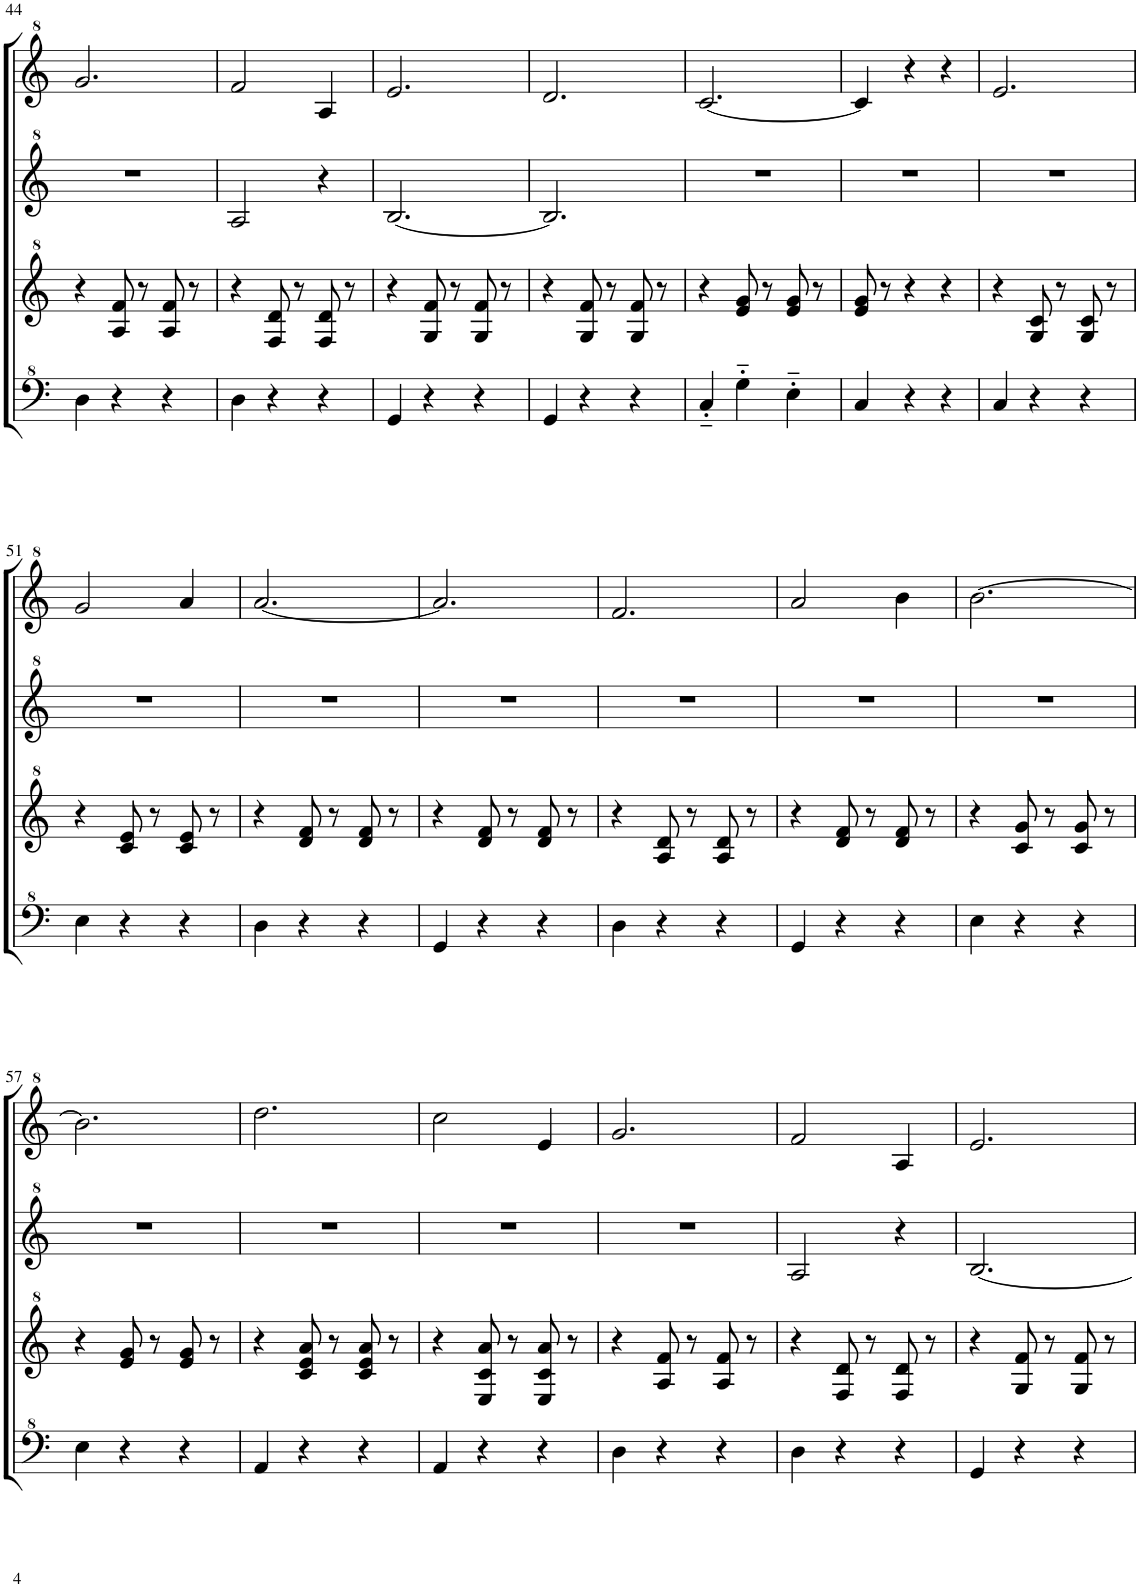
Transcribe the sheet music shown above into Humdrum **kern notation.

**kern	**kern	**kern	**kern
*part1	*part1	*part1	*part1
*staff4	*staff3	*staff2	*staff1
*I"Model III	*	*	*
!!LO:PB:g=z
*clefF^4	*clefG^2	*clefG^2	*clefG^2
*k[]	*k[]	*k[]	*k[]
*M3/4	*M3/4	*M3/4	*M3/4
=44	=44	=44	=44
4d\	4r	2.r	2.gg/
4r	8a/ 8ff/	.	.
.	8r	.	.
4r	8a/ 8ff/	.	.
.	8r	.	.
=45	=45	=45	=45
4d\	4r	2a/	2ff/
4r	8f/ 8dd/	.	.
.	8r	.	.
4r	8f/ 8dd/	4r	4a/
.	8r	.	.
=46	=46	=46	=46
4G/	4r	[2.b/	2.ee/
4r	8g/ 8ff/	.	.
.	8r	.	.
4r	8g/ 8ff/	.	.
.	8r	.	.
=47	=47	=47	=47
4G/	4r	2.b/]	2.dd/
4r	8g/ 8ff/	.	.
.	8r	.	.
4r	8g/ 8ff/	.	.
.	8r	.	.
=48	=48	=48	=48
4c'~/	4r	2.r	[2.cc/
4g'~\	8ee/ 8gg/	.	.
.	8r	.	.
4e'~\	8ee/ 8gg/	.	.
.	8r	.	.
=49	=49	=49	=49
4c/	8ee/ 8gg/	2.r	4cc/]
.	8r	.	.
4r	4r	.	4r
4r	4r	.	4r
=50	=50	=50	=50
4c/	4r	2.r	2.ee/
4r	8g/ 8cc/	.	.
.	8r	.	.
4r	8g/ 8cc/	.	.
.	8r	.	.
!!LO:LB:g=z
=51	=51	=51	=51
4e\	4r	2.r	2gg/
4r	8cc/ 8ee/	.	.
.	8r	.	.
4r	8cc/ 8ee/	.	4aa/
.	8r	.	.
=52	=52	=52	=52
4d\	4r	2.r	[2.aa/
4r	8dd/ 8ff/	.	.
.	8r	.	.
4r	8dd/ 8ff/	.	.
.	8r	.	.
=53	=53	=53	=53
4G/	4r	2.r	2.aa/]
4r	8dd/ 8ff/	.	.
.	8r	.	.
4r	8dd/ 8ff/	.	.
.	8r	.	.
=54	=54	=54	=54
4d\	4r	2.r	2.ff/
4r	8a/ 8dd/	.	.
.	8r	.	.
4r	8a/ 8dd/	.	.
.	8r	.	.
=55	=55	=55	=55
4G/	4r	2.r	2aa/
4r	8dd/ 8ff/	.	.
.	8r	.	.
4r	8dd/ 8ff/	.	4bb\
.	8r	.	.
=56	=56	=56	=56
4e\	4r	2.r	[2.bb\
4r	8cc/ 8gg/	.	.
.	8r	.	.
4r	8cc/ 8gg/	.	.
.	8r	.	.
!!LO:LB:g=z
=57	=57	=57	=57
4e\	4r	2.r	2.bb\]
4r	8ee/ 8gg/	.	.
.	8r	.	.
4r	8ee/ 8gg/	.	.
.	8r	.	.
=58	=58	=58	=58
4A/	4r	2.r	2.ddd\
4r	8cc/ 8ee/ 8aa/	.	.
.	8r	.	.
4r	8cc/ 8ee/ 8aa/	.	.
.	8r	.	.
=59	=59	=59	=59
4A/	4r	2.r	2ccc\
4r	8e/ 8cc/ 8aa/	.	.
.	8r	.	.
4r	8e/ 8cc/ 8aa/	.	4ee/
.	8r	.	.
=60	=60	=60	=60
4d\	4r	2.r	2.gg/
4r	8a/ 8ff/	.	.
.	8r	.	.
4r	8a/ 8ff/	.	.
.	8r	.	.
=61	=61	=61	=61
4d\	4r	2a/	2ff/
4r	8f/ 8dd/	.	.
.	8r	.	.
4r	8f/ 8dd/	4r	4a/
.	8r	.	.
=62	=62	=62	=62
4G/	4r	[2.b/	2.ee/
4r	8g/ 8ff/	.	.
.	8r	.	.
4r	8g/ 8ff/	.	.
.	8r	.	.
=	=	=	=
*-	*-	*-	*-
